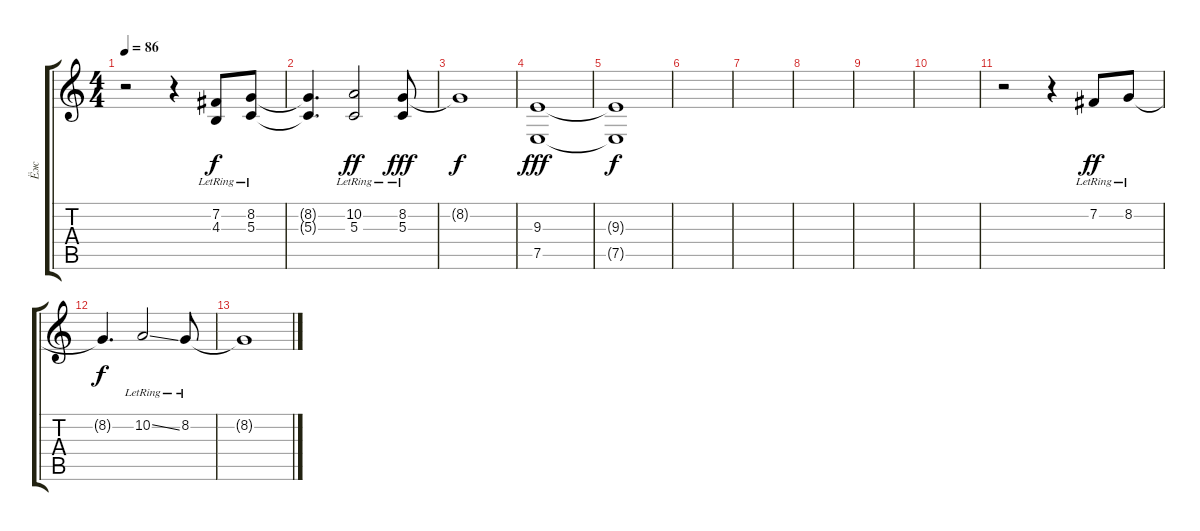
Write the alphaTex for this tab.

\track ("Ёж" "Ёж") {instrument sopranosax}
\staff {score tabs}
\tuning (E4 B3 G3 D3 A2 E2) {hide}
\ts (4 4)
\tempo 86
\clef g2
\ks c
r.2{dy f} r.4 (7.2{lr} 4.3).8 (8.2{lr} 5.3).8 |
(8.2{t} 5.3{t}).4{d} (10.2{lr} 5.3).2{dy ff} (8.2{lr} 5.3).8{dy fff} |
8.2{t}.1{dy f} |
(9.3 7.5).1{dy fff volume 16 instrument baritonesax} |
(9.3{t} 7.5{t}).1{dy f} |
|
|
|
|
|
r.2 r.4 7.2{lr}.8{dy ff} 8.2{lr}.8 |
8.2{t}.4{d dy f} 10.2{ss lr}.2 8.2{lr}.8 |
8.2{t}.1
